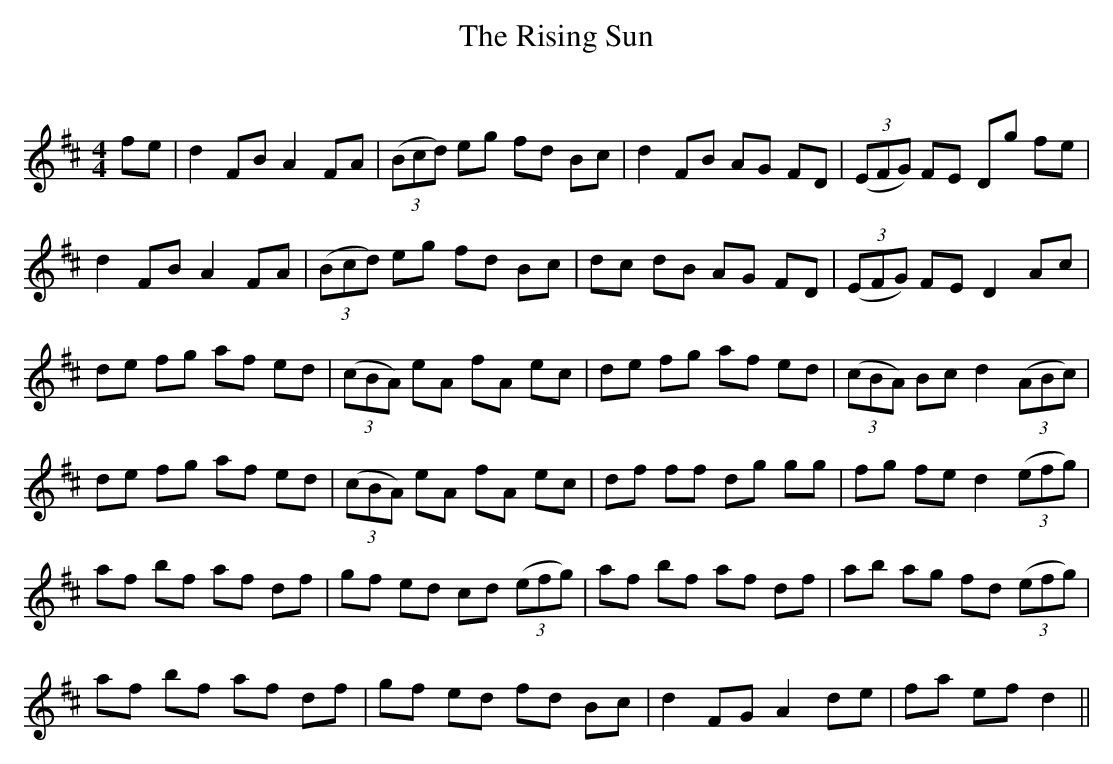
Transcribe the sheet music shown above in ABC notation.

X:1
T: The Rising Sun
C:
Q: 232
K:D
M:4/4
L:1/8
fe|d2 FB A2 FA|((3Bcd) eg fd Bc|d2 FB AG FD|((3EFG) FE Dg fe|
d2 FB A2 FA|((3Bcd) eg fd Bc|dc dB AG FD|((3EFG) FE D2 Ac|
de fg af ed|((3cBA) eA fA ec|de fg af ed|((3cBA) Bc d2 ((3ABc) |
de fg af ed|((3cBA) eA fA ec|df ff dg gg|fg fe d2 ((3efg) |
af bf af df|gf ed cd ((3efg) |af bf af df|ab ag fd ((3efg) |
af bf af df|gf ed fd Bc|d2 FG A2 de|fa ef d2||
